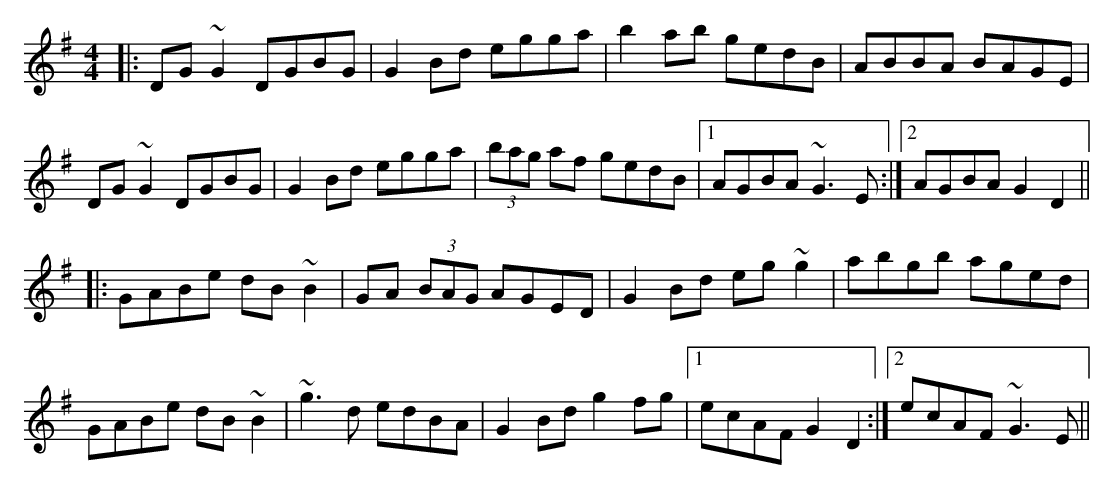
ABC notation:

X:1
M:4/4
K:G
|:DG~G2 DGBG|G2Bd egga|b2ab gedB|ABBA BAGE|
DG~G2 DGBG|G2Bd egga|(3bag af gedB|1 AGBA ~G3E:|2 AGBA G2D2||
|:GABe dB~B2|GA (3BAG AGED|G2Bd eg~g2|abgb aged|
GABe dB~B2|~g3d edBA|G2Bd g2fg|1 ecAF G2D2:|2 ecAF ~G3E||
